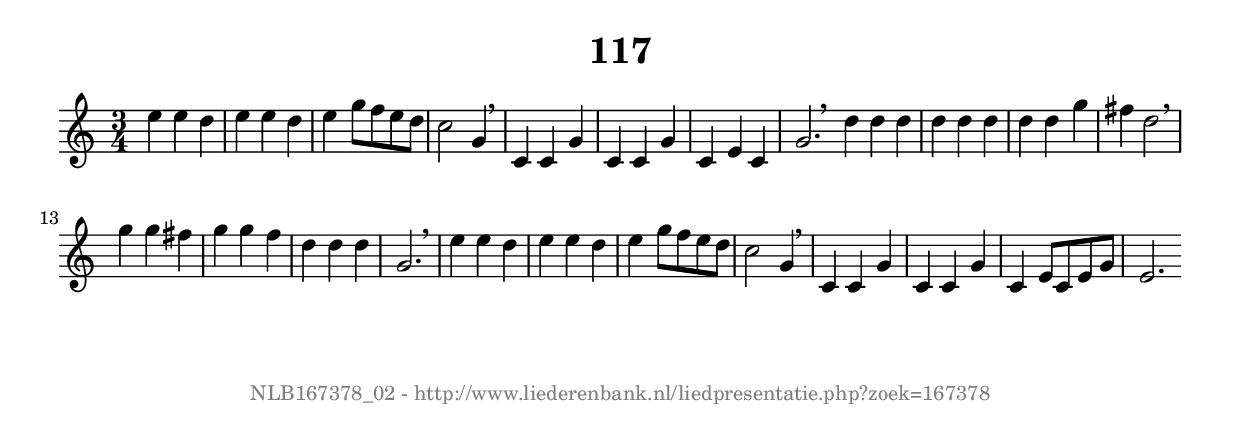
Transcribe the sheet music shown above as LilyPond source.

%
% produced by wce2krn 1.64 (7 June 2014)
%
\version"2.16"
#(append! paper-alist '(("long" . (cons (* 210 mm) (* 2000 mm)))))
#(set-default-paper-size "long")
sb = {\breathe}
mBreak = {\breathe }
bBreak = {\breathe }
x = {\once\override NoteHead #'style = #'cross }
gl=\glissando
itime={\override Staff.TimeSignature #'stencil = ##f }
ficta = {\once\set suggestAccidentals = ##t}
fine = {\once\override Score.RehearsalMark #'self-alignment-X = #1 \mark \markup {\italic{Fine}}}
dc = {\once\override Score.RehearsalMark #'self-alignment-X = #1 \mark \markup {\italic{D.C.}}}
dcf = {\once\override Score.RehearsalMark #'self-alignment-X = #1 \mark \markup {\italic{D.C. al Fine}}}
dcc = {\once\override Score.RehearsalMark #'self-alignment-X = #1 \mark \markup {\italic{D.C. al Coda}}}
ds = {\once\override Score.RehearsalMark #'self-alignment-X = #1 \mark \markup {\italic{D.S.}}}
dsf = {\once\override Score.RehearsalMark #'self-alignment-X = #1 \mark \markup {\italic{D.S. al Fine}}}
dsc = {\once\override Score.RehearsalMark #'self-alignment-X = #1 \mark \markup {\italic{D.S. al Coda}}}
pv = {\set Score.repeatCommands = #'((volta "1"))}
sv = {\set Score.repeatCommands = #'((volta "2"))}
tv = {\set Score.repeatCommands = #'((volta "3"))}
qv = {\set Score.repeatCommands = #'((volta "4"))}
xv = {\set Score.repeatCommands = #'((volta #f))}
\header{ tagline = ""
title = "117"
}
\score {{
\key c \major
\relative g'
{
\set melismaBusyProperties = #'()
\time 3/4
\tempo 4=120
\override Score.MetronomeMark #'transparent = ##t
\override Score.RehearsalMark #'break-visibility = #(vector #t #t #f)
e'4 e d e e d e g8 f e d c2 g4 \sb c, c g' c, c g' c, e c g'2. \bar ":|:" \bBreak
d'4 d d d d d d d g fis d2 \sb g4 g fis g g f d d d g,2. \mBreak \bar "|"
e'4 e d e e d e g8 f e d c2 g4 \sb c, c g' c, c g' c, e8 c e g e2. \bar ":|"
 }}
 \midi { }
 \layout {
            indent = 0.0\cm
}
}
\markup { \vspace #0 } \markup { \with-color #grey \fill-line { \center-column { \smaller "NLB167378_02 - http://www.liederenbank.nl/liedpresentatie.php?zoek=167378" } } }
